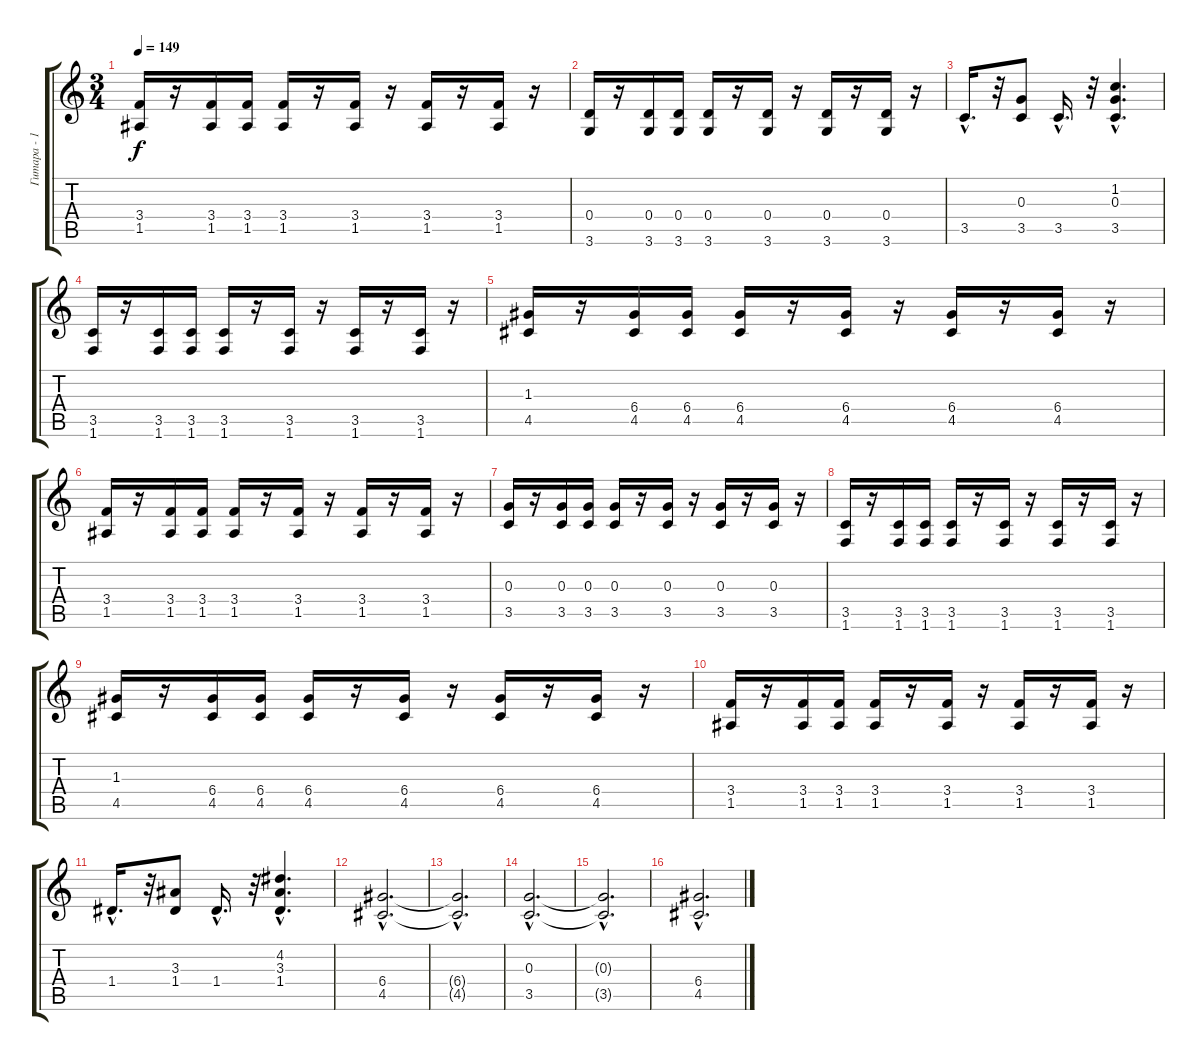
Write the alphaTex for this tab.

\track ("Гитара - 1" "Гитара - 1") {instrument distortionguitar}
\staff {score tabs}
\tuning (E4 B3 G3 D3 A2 E2) {hide}
\ts (3 4)
\tempo 149
\clef g2
\ks c
(3.4 1.5).16{dy f} r.16 (3.4 1.5).16 (3.4 1.5).16 (3.4 1.5).16 r.16 (3.4 1.5).16 r.16 (3.4 1.5).16 r.16 (3.4 1.5).16 r.16 |
(0.4 3.6).16 r.16 (0.4 3.6).16 (0.4 3.6).16 (0.4 3.6).16 r.16 (0.4 3.6).16 r.16 (0.4 3.6).16 r.16 (0.4 3.6).16 r.16 |
3.5{hac}.16{d} r.32 (0.3 3.5).8 3.5{hac}.16{d} r.32 (1.2{hac} 0.3 3.5{hac}).4{d} |
(3.5 1.6).16 r.16 (3.5 1.6).16 (3.5 1.6).16 (3.5 1.6).16 r.16 (3.5 1.6).16 r.16 (3.5 1.6).16 r.16 (3.5 1.6).16 r.16 |
(1.3 4.5).16 r.16 (6.4 4.5).16 (6.4 4.5).16 (6.4 4.5).16 r.16 (6.4 4.5).16 r.16 (6.4 4.5).16 r.16 (6.4 4.5).16 r.16 |
(3.4 1.5).16 r.16 (3.4 1.5).16 (3.4 1.5).16 (3.4 1.5).16 r.16 (3.4 1.5).16 r.16 (3.4 1.5).16 r.16 (3.4 1.5).16 r.16 |
(0.3 3.5).16 r.16 (0.3 3.5).16 (0.3 3.5).16 (0.3 3.5).16 r.16 (0.3 3.5).16 r.16 (0.3 3.5).16 r.16 (0.3 3.5).16 r.16 |
(3.5 1.6).16 r.16 (3.5 1.6).16 (3.5 1.6).16 (3.5 1.6).16 r.16 (3.5 1.6).16 r.16 (3.5 1.6).16 r.16 (3.5 1.6).16 r.16 |
(1.3 4.5).16 r.16 (6.4 4.5).16 (6.4 4.5).16 (6.4 4.5).16 r.16 (6.4 4.5).16 r.16 (6.4 4.5).16 r.16 (6.4 4.5).16 r.16 |
(3.4 1.5).16 r.16 (3.4 1.5).16 (3.4 1.5).16 (3.4 1.5).16 r.16 (3.4 1.5).16 r.16 (3.4 1.5).16 r.16 (3.4 1.5).16 r.16 |
1.4{hac}.16{d} r.32 (3.3 1.4).8 1.4{hac}.16{d} r.32 (4.2{hac} 3.3 1.4{hac}).4{d} |
(6.4{hac} 4.5{hac}).2{d} |
(6.4{hac t} 4.5{hac t}).2{d} |
(0.3{hac} 3.5{hac}).2{d} |
(0.3{hac t} 3.5{hac t}).2{d} |
(6.4{hac} 4.5{hac}).2{d}
